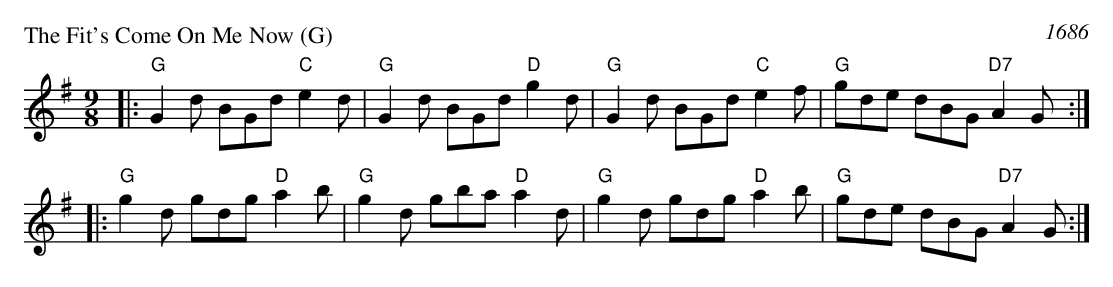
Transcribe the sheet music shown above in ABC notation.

X:1
P: The Fit's Come On Me Now (G)
O: 1686
M: 9/8
L: 1/8
K: G
|: "G"G2d BGd "C"e2d |  "G"G2d BGd "D"g2d |  "G"G2d BGd "C"e2f | "G"gde dBG "D7"A2G :|
|: "G"g2d gdg "D"a2b | "G"g2d gba "D"a2d | "G"g2d gdg "D"a2b | "G"gde dBG "D7"A2G :|
